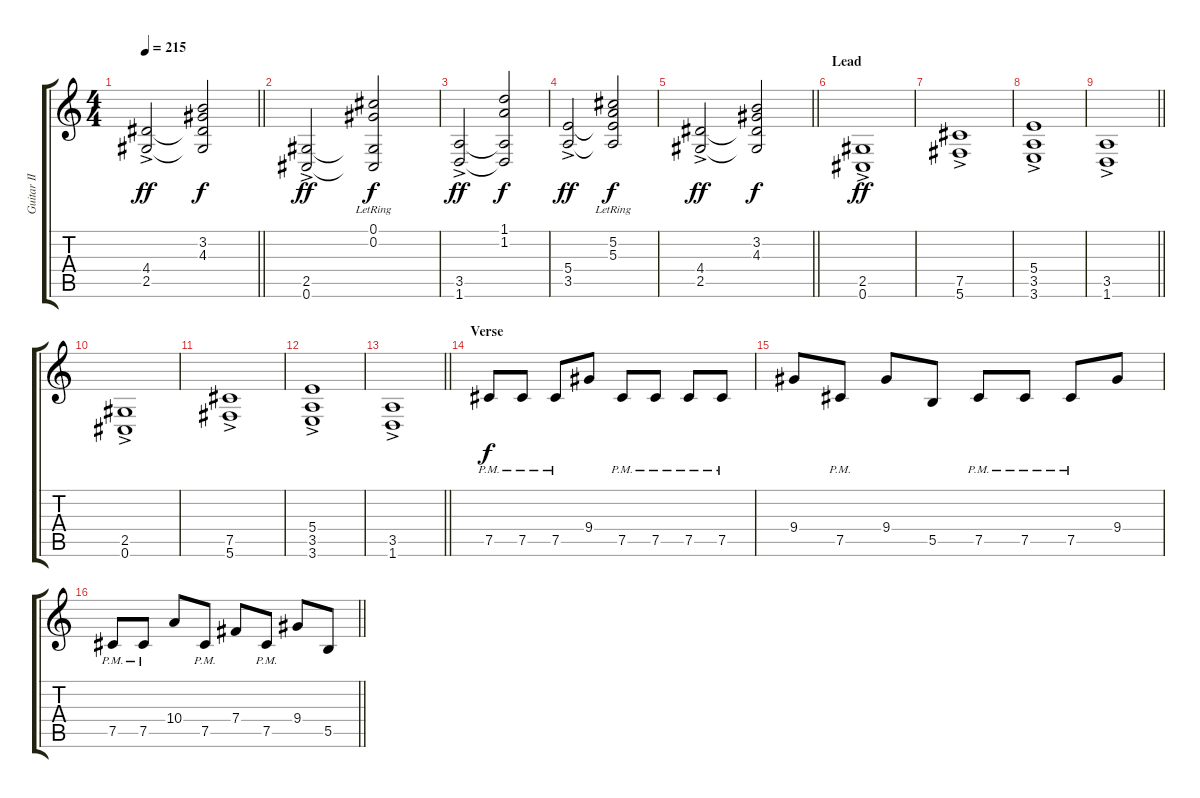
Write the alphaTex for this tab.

\track ("Guitar II" "Guitar II") {instrument distortionguitar}
\staff {score tabs}
\tuning (Db4 Ab3 E3 B2 Gb2 Db2) {hide}
\ts (4 4)
\tempo 215
\clef g2
\barLineRight lightlight
\ks c
(4.4{ac} 2.5{ac}).2{dy ff} (3.2 4.3 4.4{t} 2.5{t}).2{dy f} |
\section ("" "")
(2.5{ac} 0.6{ac}).2{dy ff} (0.1{lr} 0.2{lr} 2.5{t} 0.6{t}).2{dy f} |
(3.5{ac} 1.6{ac}).2{dy ff} (1.1 1.2 3.5{t} 1.6{t}).2{dy f} |
(5.4{ac} 3.5{ac}).2{dy ff} (5.2{lr} 5.3{lr} 5.4{t} 3.5{t}).2{dy f} |
\barLineRight lightlight
(4.4{ac} 2.5{ac}).2{dy ff} (3.2 4.3 4.4{t} 2.5{t}).2{dy f} |
\section ("" "Lead")
(2.5{ac} 0.6{ac}).1{dy ff} |
(7.5{ac} 5.6{ac}).1 |
(5.4{ac} 3.5{ac} 3.6{ac}).1 |
\barLineRight lightlight
(3.5{ac} 1.6{ac}).1 |
\section ("" "")
(2.5{ac} 0.6{ac}).1 |
(7.5{ac} 5.6{ac}).1 |
(5.4{ac} 3.5{ac} 3.6{ac}).1 |
\barLineRight lightlight
(3.5{ac} 1.6{ac}).1 |
\section ("" "Verse")
7.5{pm}.8{dy f} 7.5{pm}.8 7.5{pm}.8 9.4.8 7.5{pm}.8 7.5{pm}.8 7.5{pm}.8 7.5{pm}.8 |
9.4.8 7.5{pm}.8 9.4.8 5.5.8 7.5{pm}.8 7.5{pm}.8 7.5{pm}.8 9.4.8 |
\barLineRight lightlight
7.5{pm}.8 7.5{pm}.8 10.4.8 7.5{pm}.8 7.4.8 7.5{pm}.8 9.4.8 5.5.8
